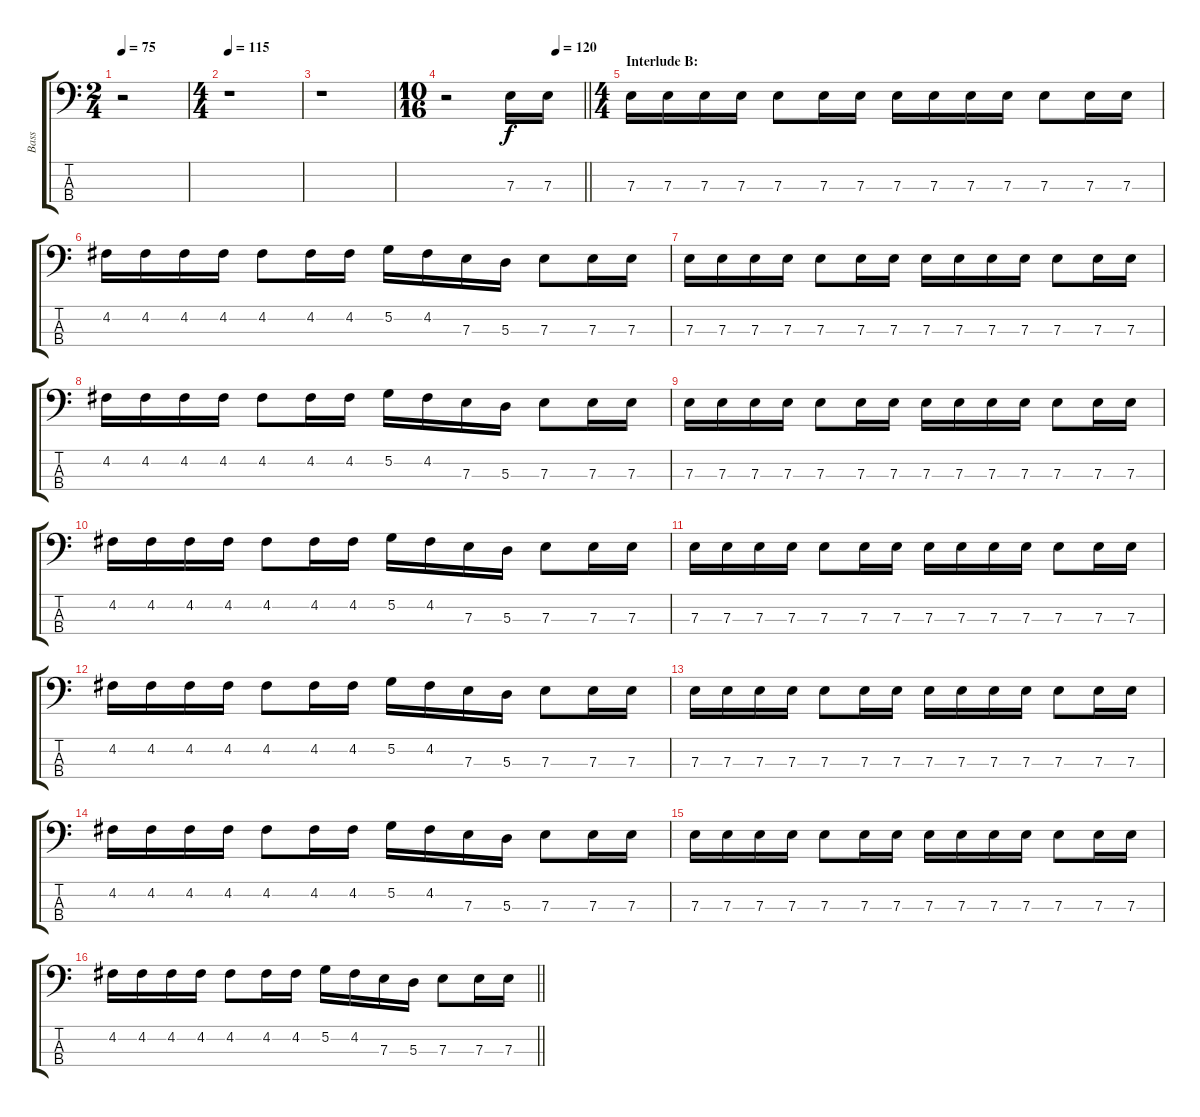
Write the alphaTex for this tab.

\track ("Bass" "Bass") {instrument electricbassfinger}
\staff {score tabs}
\tuning (G2 D2 A1 E1) {hide}
\ts (2 4)
\tempo 75
\clef f4
\ks c
r.2{dy f} |
\ts (4 4)
\tempo 115
r.1 |
r.1 |
\ts (10 16)
\tempo (120 0.8)
\barLineRight lightlight
r.2 7.3.16 7.3.16 |
\ts (4 4)
\section ("" "Interlude B:")
7.3.16 7.3.16 7.3.16 7.3.16 7.3.8 7.3.16 7.3.16 7.3.16 7.3.16 7.3.16 7.3.16 7.3.8 7.3.16 7.3.16 |
4.2.16 4.2.16 4.2.16 4.2.16 4.2.8 4.2.16 4.2.16 5.2.16 4.2.16 7.3.16 5.3.16 7.3.8 7.3.16 7.3.16 |
7.3.16 7.3.16 7.3.16 7.3.16 7.3.8 7.3.16 7.3.16 7.3.16 7.3.16 7.3.16 7.3.16 7.3.8 7.3.16 7.3.16 |
4.2.16 4.2.16 4.2.16 4.2.16 4.2.8 4.2.16 4.2.16 5.2.16 4.2.16 7.3.16 5.3.16 7.3.8 7.3.16 7.3.16 |
7.3.16 7.3.16 7.3.16 7.3.16 7.3.8 7.3.16 7.3.16 7.3.16 7.3.16 7.3.16 7.3.16 7.3.8 7.3.16 7.3.16 |
4.2.16 4.2.16 4.2.16 4.2.16 4.2.8 4.2.16 4.2.16 5.2.16 4.2.16 7.3.16 5.3.16 7.3.8 7.3.16 7.3.16 |
7.3.16 7.3.16 7.3.16 7.3.16 7.3.8 7.3.16 7.3.16 7.3.16 7.3.16 7.3.16 7.3.16 7.3.8 7.3.16 7.3.16 |
4.2.16 4.2.16 4.2.16 4.2.16 4.2.8 4.2.16 4.2.16 5.2.16 4.2.16 7.3.16 5.3.16 7.3.8 7.3.16 7.3.16 |
7.3.16 7.3.16 7.3.16 7.3.16 7.3.8 7.3.16 7.3.16 7.3.16 7.3.16 7.3.16 7.3.16 7.3.8 7.3.16 7.3.16 |
4.2.16 4.2.16 4.2.16 4.2.16 4.2.8 4.2.16 4.2.16 5.2.16 4.2.16 7.3.16 5.3.16 7.3.8 7.3.16 7.3.16 |
7.3.16 7.3.16 7.3.16 7.3.16 7.3.8 7.3.16 7.3.16 7.3.16 7.3.16 7.3.16 7.3.16 7.3.8 7.3.16 7.3.16 |
\barLineRight lightlight
4.2.16 4.2.16 4.2.16 4.2.16 4.2.8 4.2.16 4.2.16 5.2.16 4.2.16 7.3.16 5.3.16 7.3.8 7.3.16 7.3.16
